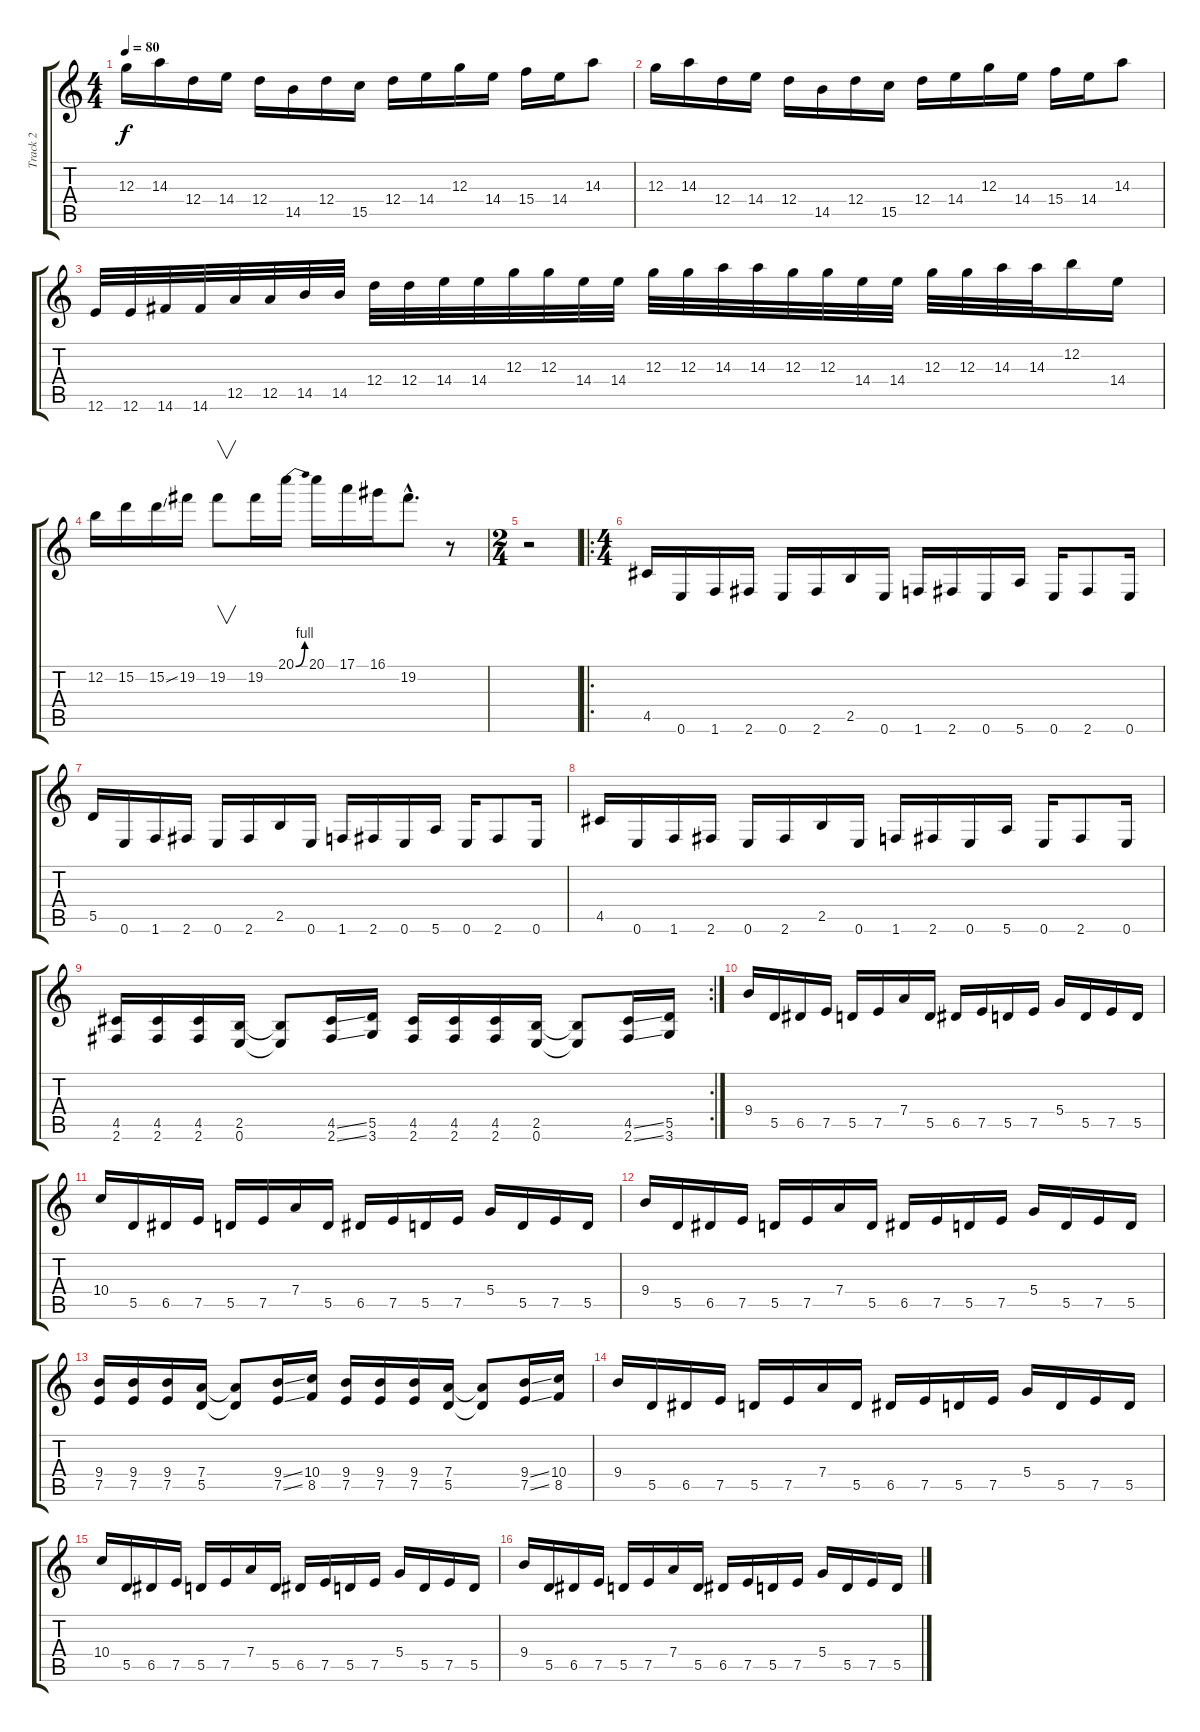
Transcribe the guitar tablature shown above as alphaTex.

\track ("Track 2" "Track 2") {instrument overdrivenguitar}
\staff {score tabs}
\tuning (E4 B3 G3 D3 A2 E2) {hide}
\ts (4 4)
\tempo 80
\clef g2
\ks c
12.3.16{dy f} 14.3.16 12.4.16 14.4.16 12.4.16 14.5.16 12.4.16 15.5.16 12.4.16 14.4.16 12.3.16 14.4.16 15.4.16 14.4.16 14.3.8 |
12.3.16 14.3.16 12.4.16 14.4.16 12.4.16 14.5.16 12.4.16 15.5.16 12.4.16 14.4.16 12.3.16 14.4.16 15.4.16 14.4.16 14.3.8 |
12.6.32 12.6.32 14.6.32 14.6.32 12.5.32 12.5.32 14.5.32 14.5.32 12.4.32 12.4.32 14.4.32 14.4.32 12.3.32 12.3.32 14.4.32 14.4.32 12.3.32 12.3.32 14.3.32 14.3.32 12.3.32 12.3.32 14.4.32 14.4.32 12.3.32 12.3.32 14.3.32 14.3.32 12.2.16 14.4.16 |
12.2.16 15.2.16 15.2{ss}.16 19.2.16 19.2.8{v} 19.2.16 20.1{be (bend 0 0 60 4)}.16 20.1.16 17.1.16 16.1.16 19.2{hac}.8{d} r.8 |
\ts (2 4)
r.2 |
\ro
\ts (4 4)
4.5.16 0.6.16 1.6.16 2.6.16 0.6.16 2.6.16 2.5.16 0.6.16 1.6.16 2.6.16 0.6.16 5.6.16 0.6.16 2.6.8 0.6.16 |
5.5.16 0.6.16 1.6.16 2.6.16 0.6.16 2.6.16 2.5.16 0.6.16 1.6.16 2.6.16 0.6.16 5.6.16 0.6.16 2.6.8 0.6.16 |
4.5.16 0.6.16 1.6.16 2.6.16 0.6.16 2.6.16 2.5.16 0.6.16 1.6.16 2.6.16 0.6.16 5.6.16 0.6.16 2.6.8 0.6.16 |
\rc 2
(4.5 2.6).16 (4.5 2.6).16 (4.5 2.6).16 (2.5 0.6).16 (2.5{t} 0.6{t}).8 (4.5{ss} 2.6{ss}).16 (5.5 3.6).16 (4.5 2.6).16 (4.5 2.6).16 (4.5 2.6).16 (2.5 0.6).16 (2.5{t} 0.6{t}).8 (4.5{ss} 2.6{ss}).16 (5.5 3.6).16 |
9.4.16 5.5.16 6.5.16 7.5.16 5.5.16 7.5.16 7.4.16 5.5.16 6.5.16 7.5.16 5.5.16 7.5.16 5.4.16 5.5.16 7.5.16 5.5.16 |
10.4.16 5.5.16 6.5.16 7.5.16 5.5.16 7.5.16 7.4.16 5.5.16 6.5.16 7.5.16 5.5.16 7.5.16 5.4.16 5.5.16 7.5.16 5.5.16 |
9.4.16 5.5.16 6.5.16 7.5.16 5.5.16 7.5.16 7.4.16 5.5.16 6.5.16 7.5.16 5.5.16 7.5.16 5.4.16 5.5.16 7.5.16 5.5.16 |
(9.4 7.5).16 (9.4 7.5).16 (9.4 7.5).16 (7.4 5.5).16 (7.4{t} 5.5{t}).8 (9.4{ss} 7.5{ss}).16 (10.4 8.5).16 (9.4 7.5).16 (9.4 7.5).16 (9.4 7.5).16 (7.4 5.5).16 (7.4{t} 5.5{t}).8 (9.4{ss} 7.5{ss}).16 (10.4 8.5).16 |
9.4.16 5.5.16 6.5.16 7.5.16 5.5.16 7.5.16 7.4.16 5.5.16 6.5.16 7.5.16 5.5.16 7.5.16 5.4.16 5.5.16 7.5.16 5.5.16 |
10.4.16 5.5.16 6.5.16 7.5.16 5.5.16 7.5.16 7.4.16 5.5.16 6.5.16 7.5.16 5.5.16 7.5.16 5.4.16 5.5.16 7.5.16 5.5.16 |
9.4.16 5.5.16 6.5.16 7.5.16 5.5.16 7.5.16 7.4.16 5.5.16 6.5.16 7.5.16 5.5.16 7.5.16 5.4.16 5.5.16 7.5.16 5.5.16
